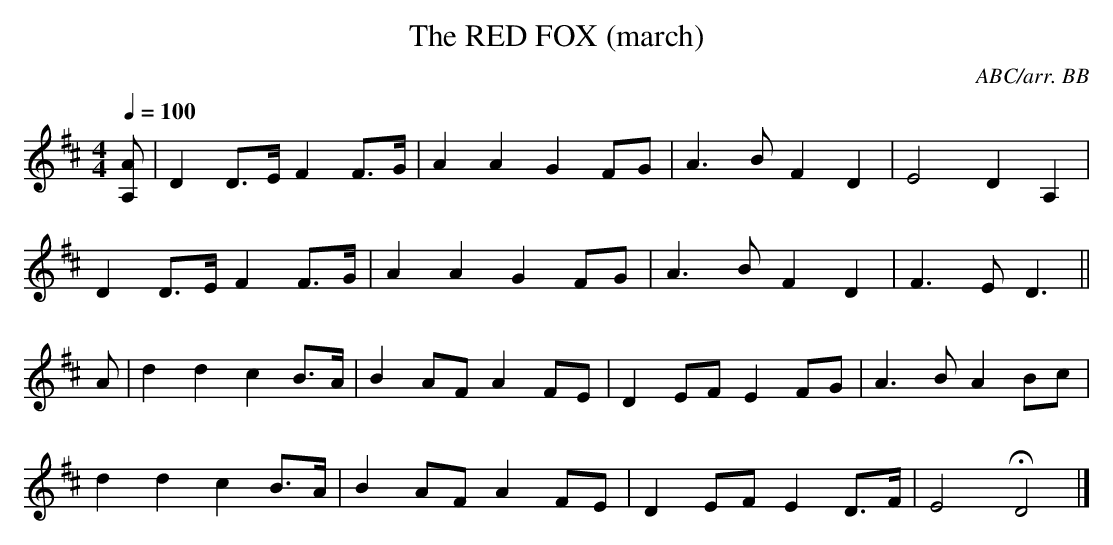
X:1
T:RED FOX (march), The
C:ABC/arr. BB
"Let Erin Remember"
Q:1/4=100
L:1/8
M:4/4
K:D % source is an octave higher
[AA,]|D2D>E F2F>G|A2A2 G2FG|A3B F2D2|E4D2A,2|
D2D>E F2F>G|A2A2 G2FG|A3B F2D2|F3ED3 ||
A|d2d2c2B>A|B2AF A2FE|D2EF E2FG|A3B A2Bc|
d2d2c2B>A|B2AF A2FE|D2EF E2D>F|E4 HD4|]
